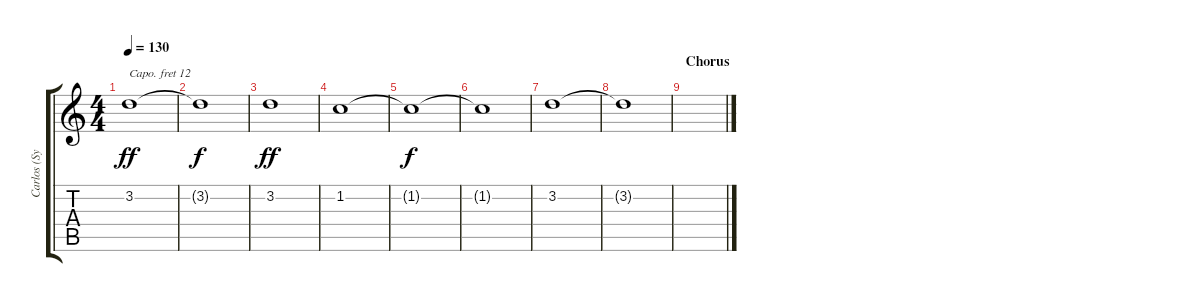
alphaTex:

\track ("Carlos (Synth Left)" "Carlos (Sy") {instrument stringensemble1}
\staff {score tabs}
\capo 12
\tuning (E4 B3 G3 D3 A2 E2) {hide}
\ts (4 4)
\tempo 130
\clef g2
\ks c
3.2.1{dy ff} |
3.2{t}.1{dy f} |
3.2.1{dy ff} |
1.2.1 |
1.2{t}.1{dy f} |
1.2{t}.1 |
3.2.1 |
3.2{t}.1 |
\section ("" "Chorus")
